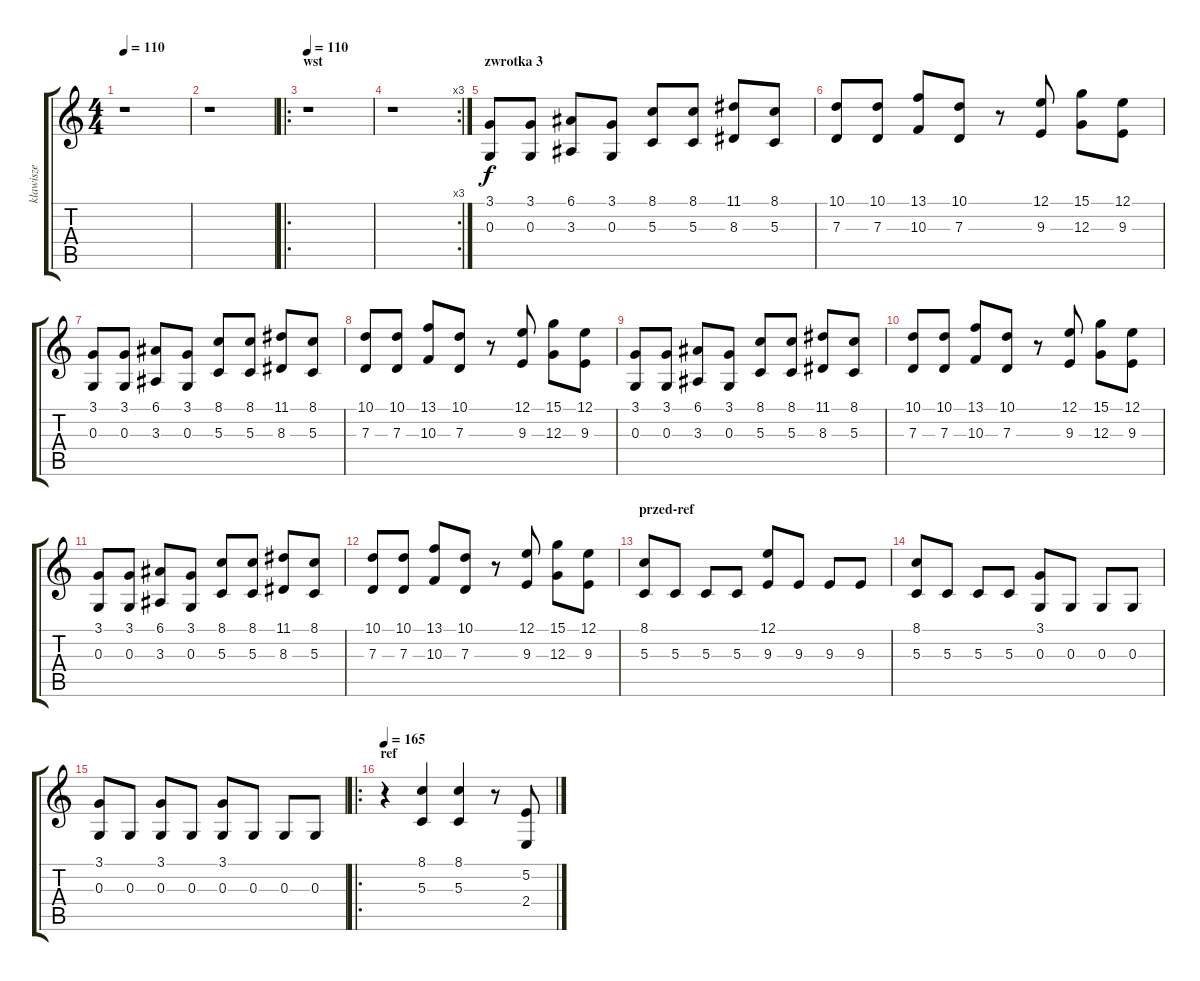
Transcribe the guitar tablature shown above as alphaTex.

\track ("klawisze" "klawisze") {instrument drawbarorgan}
\staff {score tabs}
\tuning (E4 B3 G3 D3 A2 E2) {hide}
\ts (4 4)
\tempo 110
\clef g2
\ks c
r.1{dy f} |
r.1 |
\ro
\section ("" "wst")
\tempo 110
r.1 |
\rc 3
r.1 |
\section ("" "zwrotka 3")
(3.1 0.3).8 (3.1 0.3).8 (6.1 3.3).8 (3.1 0.3).8 (8.1 5.3).8 (8.1 5.3).8 (11.1 8.3).8 (8.1 5.3).8 |
(10.1 7.3).8 (10.1 7.3).8 (13.1 10.3).8 (10.1 7.3).8 r.8 (12.1 9.3).8 (15.1 12.3).8 (12.1 9.3).8 |
(3.1 0.3).8 (3.1 0.3).8 (6.1 3.3).8 (3.1 0.3).8 (8.1 5.3).8 (8.1 5.3).8 (11.1 8.3).8 (8.1 5.3).8 |
(10.1 7.3).8 (10.1 7.3).8 (13.1 10.3).8 (10.1 7.3).8 r.8 (12.1 9.3).8 (15.1 12.3).8 (12.1 9.3).8 |
(3.1 0.3).8 (3.1 0.3).8 (6.1 3.3).8 (3.1 0.3).8 (8.1 5.3).8 (8.1 5.3).8 (11.1 8.3).8 (8.1 5.3).8 |
(10.1 7.3).8 (10.1 7.3).8 (13.1 10.3).8 (10.1 7.3).8 r.8 (12.1 9.3).8 (15.1 12.3).8 (12.1 9.3).8 |
(3.1 0.3).8 (3.1 0.3).8 (6.1 3.3).8 (3.1 0.3).8 (8.1 5.3).8 (8.1 5.3).8 (11.1 8.3).8 (8.1 5.3).8 |
(10.1 7.3).8 (10.1 7.3).8 (13.1 10.3).8 (10.1 7.3).8 r.8 (12.1 9.3).8 (15.1 12.3).8 (12.1 9.3).8 |
\section ("" "przed-ref")
(8.1 5.3).8 5.3.8 5.3.8 5.3.8 (12.1 9.3).8 9.3.8 9.3.8 9.3.8 |
(8.1 5.3).8 5.3.8 5.3.8 5.3.8 (3.1 0.3).8 0.3.8 0.3.8 0.3.8 |
(3.1 0.3).8 0.3.8 (3.1 0.3).8 0.3.8 (3.1 0.3).8 0.3.8 0.3.8 0.3.8 |
\ro
\section ("" "ref")
\tempo 165
r.4 (8.1 5.3).4 (8.1 5.3).4 r.8 (5.2 2.4).8
